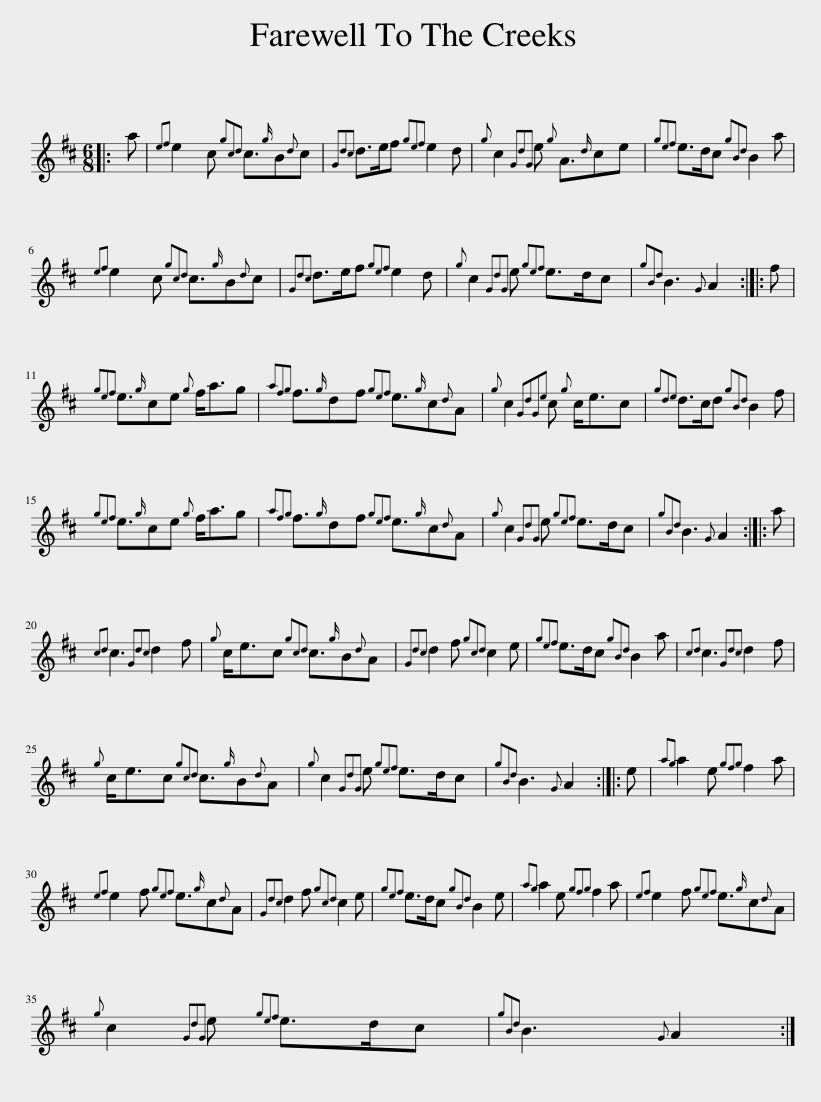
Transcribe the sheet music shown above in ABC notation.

X:1
L:1/8
M:6/8
I:linebreak $
K:D
V:1 treble
V:1
|: a |{ef} e2 c{gcd} c3/2{g}B{d}c |{Gdc} d>ef{gef} e2 d |{g} c2{GdG} e{g} A3/2{d}ce |{gef} e>dc{gBd} B2 a |$ %5
{ef} e2 c{gcd} c3/2{g}B{d}c |{Gdc} d>ef{gef} e2 d |{g} c2{GdG} e{gef} e>dc |{gBd} B3{G} A2 :: f |$ %10
{gef} e3/2{g}ce{g} f<ag |{afg} f3/2{g}df{gef} e3/2{g}c{d}A |{g} c2{GdGe} c{g} c<ec |{gde} d>cd{gBd} B2 f |${gef} e3/2{g}ce{g} f<ag | %15
{afg} f3/2{g}df{gef} e3/2{g}c{d}A |{g} c2{GdG} e{gef} e>dc |{gBd} B3{G} A2 :: a |${cd} c3{Gdc} d2 f | %20
{g} c<ec{gcd} c3/2{g}B{d}A |{Gdc} d2 f{gcd} c2 e |{gef} e>dc{gBd} B2 a |{cd} c3{Gdc} d2 f |${g} c<ec{gcd} c3/2{g}B{d}A | %25
{g} c2{GdG} e{gef} e>dc |{gBd} B3{G} A2 :: e |{ag} a2 e{gfg} f2 a |${ef} e2 f{gef} e3/2{g}c{d}A | %30
{Gdc} d2 f{gcd} c2 e |{gef} e>dc{gBd} B2 e |{ag} a2 e{gfg} f2 a |{ef} e2 f{gef} e3/2{g}c{d}A |${g} c2{GdG} e{gef} e>dc | %35
{gBd} B3{G} A2 :| %36
